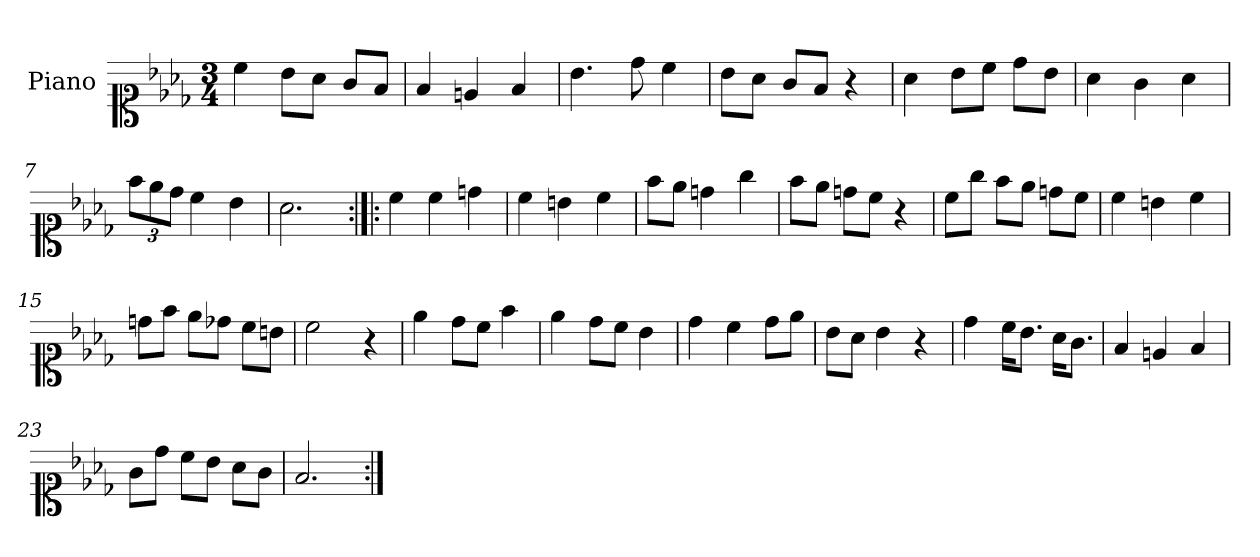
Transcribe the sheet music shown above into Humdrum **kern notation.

**kern
*part1
*staff1
*I"Piano
*I'Pno.
*clefC1
*k[b-e-a-d-]
*M3/4
=1
4cc\
8b-\L
8a-\J
8g/L
8f/J
=2
4f/
4en/
4f/
=3
4.b-\
8dd-\
4cc\
=4
8b-\L
8a-\J
8g/L
8f/J
4r
=5
4a-\
8b-\L
8cc\J
8dd-\L
8b-\J
=6
4a-\
4g\
4a-\
=7
*Xbrackettup
12ff\L
12ee-\
12dd-\J
4cc\
4b-\
=8
2.a-\
=9:|!|:
4cc\
4cc\
4ddn\
=10
4cc\
4bn\
4cc\
=11
8ff\L
8ee-\J
4ddn\
4gg\
=12
8ff\L
8ee-\J
8ddn\L
8cc\J
4r
=13
8cc\L
8gg\J
8ff\L
8ee-\J
8ddn\L
8cc\J
=14
4cc\
4bn\
4cc\
=15
8ddn\L
8ff\J
8ee-\L
8dd-X\J
8cc\L
8bn\J
=16
2cc\
4r
=17
4ee-\
8dd-\L
8cc\J
4ff\
=18
4ee-\
8dd-\L
8cc\J
4b-\
=19
4dd-\
4cc\
8dd-\L
8ee-\J
=20
8b-\L
8a-\J
4b-\
4r
=21
4dd-\
16cc\KL
8.b-\J
16a-\KL
8.g\J
=22
4f/
4en/
4f/
=23
8g\L
8dd-\J
8cc\L
8b-\J
8a-\L
8g\J
=24
2.f/
=:|!
*-
